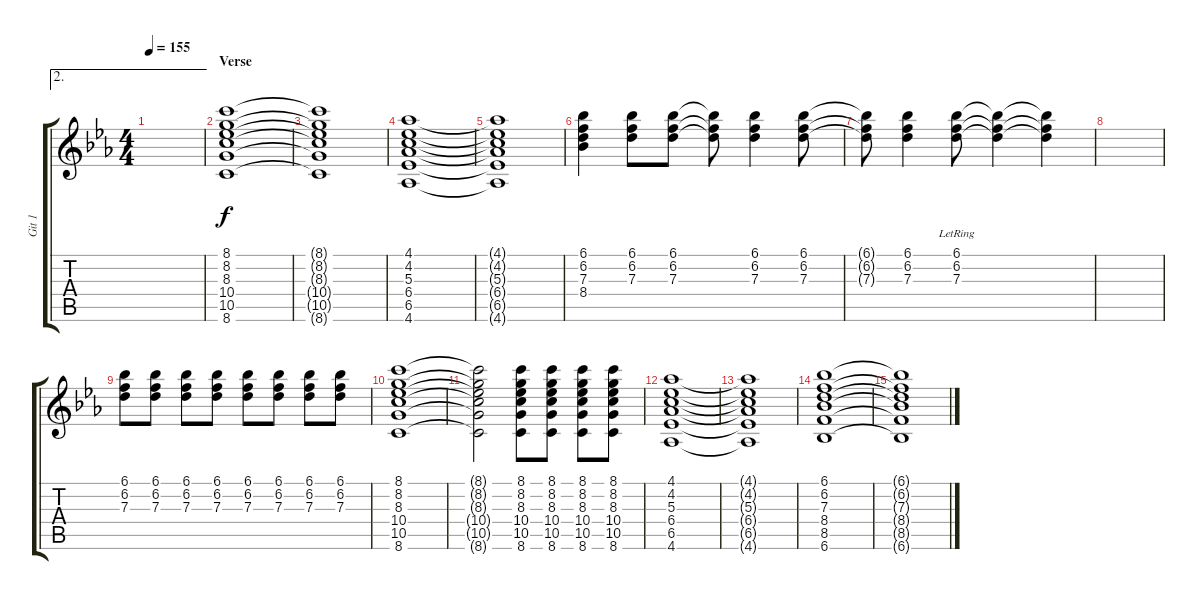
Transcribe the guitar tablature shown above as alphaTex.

\track ("Git 1" "Git 1") {instrument distortionguitar}
\staff {score tabs}
\tuning (E4 B3 G3 D3 A2 E2) {hide}
\ae 2
\ts (4 4)
\tempo 155
\clef g2
\ks cminor
|
\section ("" "Verse")
(8.1 8.2 8.3 10.4 10.5 8.6).1{volume 10} |
(8.1{t} 8.2{t} 8.3{t} 10.4{t} 10.5{t} 8.6{t}).1 |
(4.1 4.2 5.3 6.4 6.5 4.6).1 |
(4.1{t} 4.2{t} 5.3{t} 6.4{t} 6.5{t} 4.6{t}).1 |
(6.1 6.2 7.3 8.4).4 (6.1 6.2 7.3).8 (6.1 6.2 7.3).8 (6.1{t} 6.2{t} 7.3{t}).8 (6.1 6.2 7.3).4 (6.1 6.2 7.3).8 |
(6.1{t} 6.2{t} 7.3{t}).8 (6.1 6.2 7.3).4 (6.1{lr} 6.2{lr} 7.3{lr}).8 (6.1{t} 6.2{t} 7.3{t}).4 (6.1{t} 6.2{t} 7.3{t}).4 |
|
(6.1 6.2 7.3).8 (6.1 6.2 7.3).8 (6.1 6.2 7.3).8 (6.1 6.2 7.3).8 (6.1 6.2 7.3).8 (6.1 6.2 7.3).8 (6.1 6.2 7.3).8 (6.1 6.2 7.3).8 |
(8.1 8.2 8.3 10.4 10.5 8.6).1 |
(8.1{t} 8.2{t} 8.3{t} 10.4{t} 10.5{t} 8.6{t}).2 (8.1 8.2 8.3 10.4 10.5 8.6).8 (8.1 8.2 8.3 10.4 10.5 8.6).8 (8.1 8.2 8.3 10.4 10.5 8.6).8 (8.1 8.2 8.3 10.4 10.5 8.6).8 |
(4.1 4.2 5.3 6.4 6.5 4.6).1 |
(4.1{t} 4.2{t} 5.3{t} 6.4{t} 6.5{t} 4.6{t}).1 |
(6.1 6.2 7.3 8.4 8.5 6.6).1 |
(6.1{t} 6.2{t} 7.3{t} 8.4{t} 8.5{t} 6.6{t}).1
